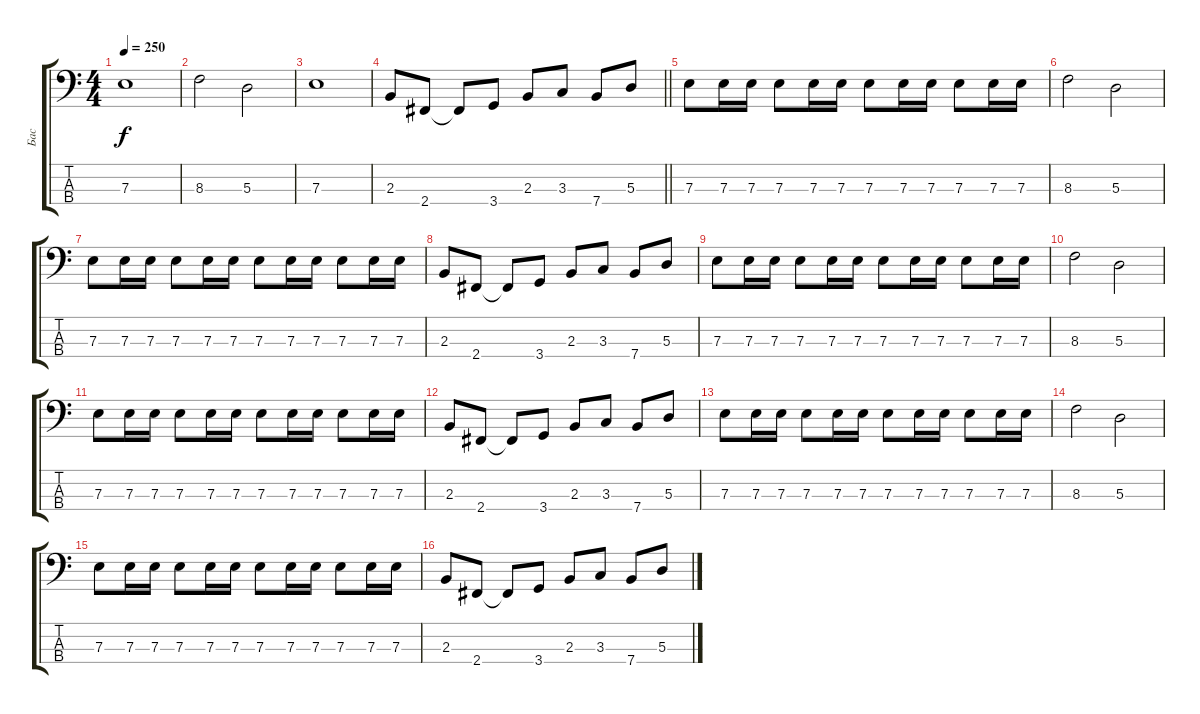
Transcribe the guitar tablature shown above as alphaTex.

\track ("Бас" "Бас") {instrument electricbasspick}
\staff {score tabs}
\tuning (G2 D2 A1 E1) {hide}
\ts (4 4)
\tempo 250
\clef f4
\ks c
7.3.1{dy f} |
8.3.2 5.3.2 |
7.3.1 |
\barLineRight lightlight
2.3.8 2.4.8 2.4{t}.8 3.4.8 2.3.8 3.3.8 7.4.8 5.3.8 |
7.3.8 7.3.16 7.3.16 7.3.8 7.3.16 7.3.16 7.3.8 7.3.16 7.3.16 7.3.8 7.3.16 7.3.16 |
8.3.2 5.3.2 |
7.3.8 7.3.16 7.3.16 7.3.8 7.3.16 7.3.16 7.3.8 7.3.16 7.3.16 7.3.8 7.3.16 7.3.16 |
2.3.8 2.4.8 2.4{t}.8 3.4.8 2.3.8 3.3.8 7.4.8 5.3.8 |
7.3.8 7.3.16 7.3.16 7.3.8 7.3.16 7.3.16 7.3.8 7.3.16 7.3.16 7.3.8 7.3.16 7.3.16 |
8.3.2 5.3.2 |
7.3.8 7.3.16 7.3.16 7.3.8 7.3.16 7.3.16 7.3.8 7.3.16 7.3.16 7.3.8 7.3.16 7.3.16 |
2.3.8 2.4.8 2.4{t}.8 3.4.8 2.3.8 3.3.8 7.4.8 5.3.8 |
7.3.8 7.3.16 7.3.16 7.3.8 7.3.16 7.3.16 7.3.8 7.3.16 7.3.16 7.3.8 7.3.16 7.3.16 |
8.3.2 5.3.2 |
7.3.8 7.3.16 7.3.16 7.3.8 7.3.16 7.3.16 7.3.8 7.3.16 7.3.16 7.3.8 7.3.16 7.3.16 |
2.3.8 2.4.8 2.4{t}.8 3.4.8 2.3.8 3.3.8 7.4.8 5.3.8
